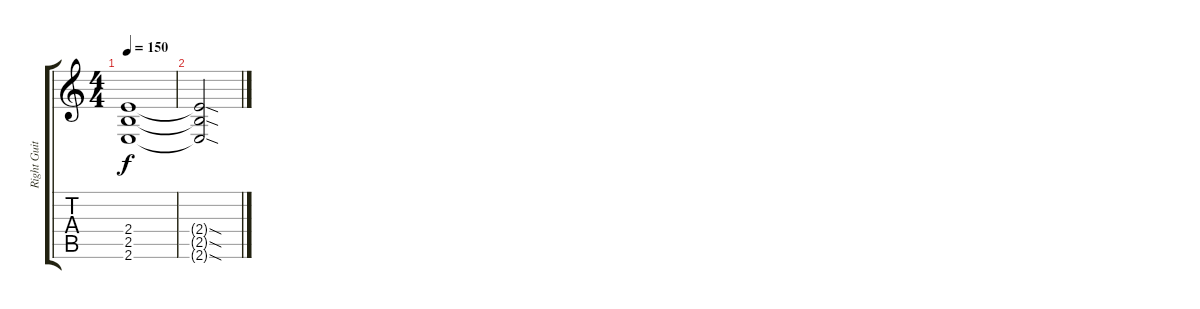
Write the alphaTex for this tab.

\track ("Right Guitar" "Right Guit") {instrument overdrivenguitar}
\staff {score tabs}
\tuning (E4 B3 G3 D3 A2 D2) {hide}
\ts (4 4)
\tempo 150
\clef g2
\ks c
(2.4 2.5 2.6).1{dy f} |
(2.4{sod t} 2.5{sod t} 2.6{sod t}).2
